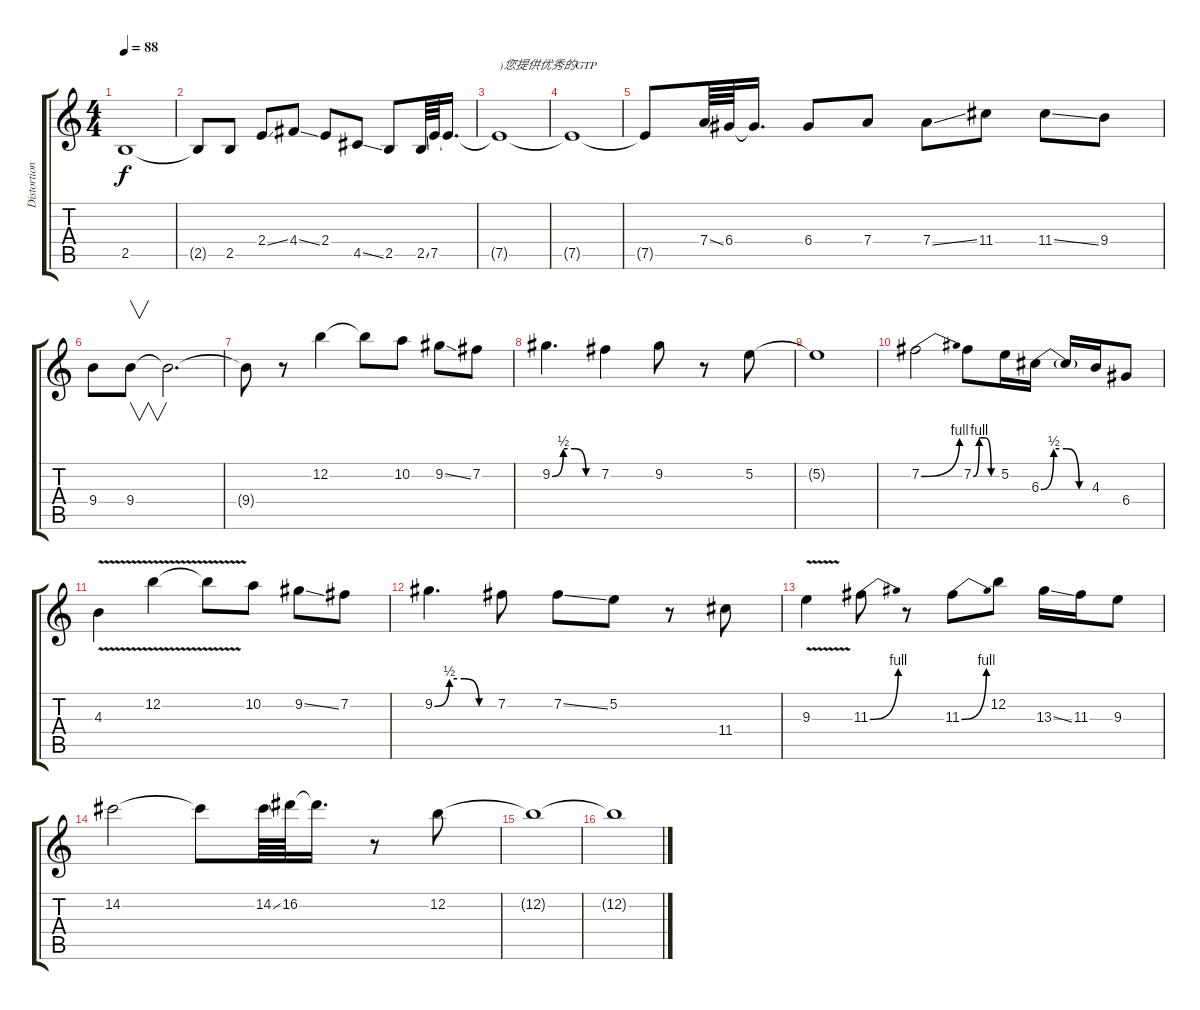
\track ("Distortion Guitar" "Distortion") {instrument distortionguitar}
\staff {score tabs}
\tuning (E4 B3 G3 D3 A2 E2) {hide}
\ts (4 4)
\tempo 88
\clef g2
\ks c
2.5.1{dy f} |
2.5{t}.8 2.5.8 2.4{ss}.8 4.4{ss}.8 2.4.8 4.5{ss}.8 2.5.8 2.5{ss}.64 7.5.64 7.5{t}.16{d} |
7.5{t}.1{txt ")您提供优秀的GTP"} |
7.5{t}.1 |
7.5{t}.8 7.4{ss}.64 6.4.64 6.4{t}.16{d} 6.4.8 7.4.8 7.4{ss}.8 11.4.8 11.4{ss}.8 9.4.8 |
9.4.8 9.4.8{v} 9.4{t}.2{d} |
9.4{t}.8 r.8 12.2.4 12.2{t}.8 10.2.8 9.2{ss}.8 7.2.8 |
9.2{be (custom 0 0 15 2 30 2 45 0 60 0)}.4{d} 7.2.4 9.2.8 r.8 5.2.8 |
5.2{t}.1 |
7.2{be (bend 0 0 60 4)}.2 7.2{be (custom 0 0 15 4 30 4 45 0 60 0)}.8 5.2.16 6.3{be (custom 0 0 15 2 30 2 45 0 60 0)}.16 6.3{t}.16 4.3.16 6.4.8 |
4.3{v}.4 12.2{v}.4 12.2{t}.8 10.2.8 9.2{ss}.8 7.2.8 |
9.2{be (custom 0 0 15 2 30 2 45 0 60 0)}.4{d} 7.2.8 7.2{ss}.8 5.2.8 r.8 11.4.8 |
9.3{v}.4 11.3{be (bend 0 0 60 4)}.8 r.8 11.3{be (bend 0 0 60 4)}.8 12.2.8 13.3{ss}.16 11.3.16 9.3.8 |
14.2.2 14.2{t}.8 14.2{ss}.64 16.2.64 16.2{t}.16{d} r.8 12.2.8 |
12.2{t}.1 |
12.2{t}.1
